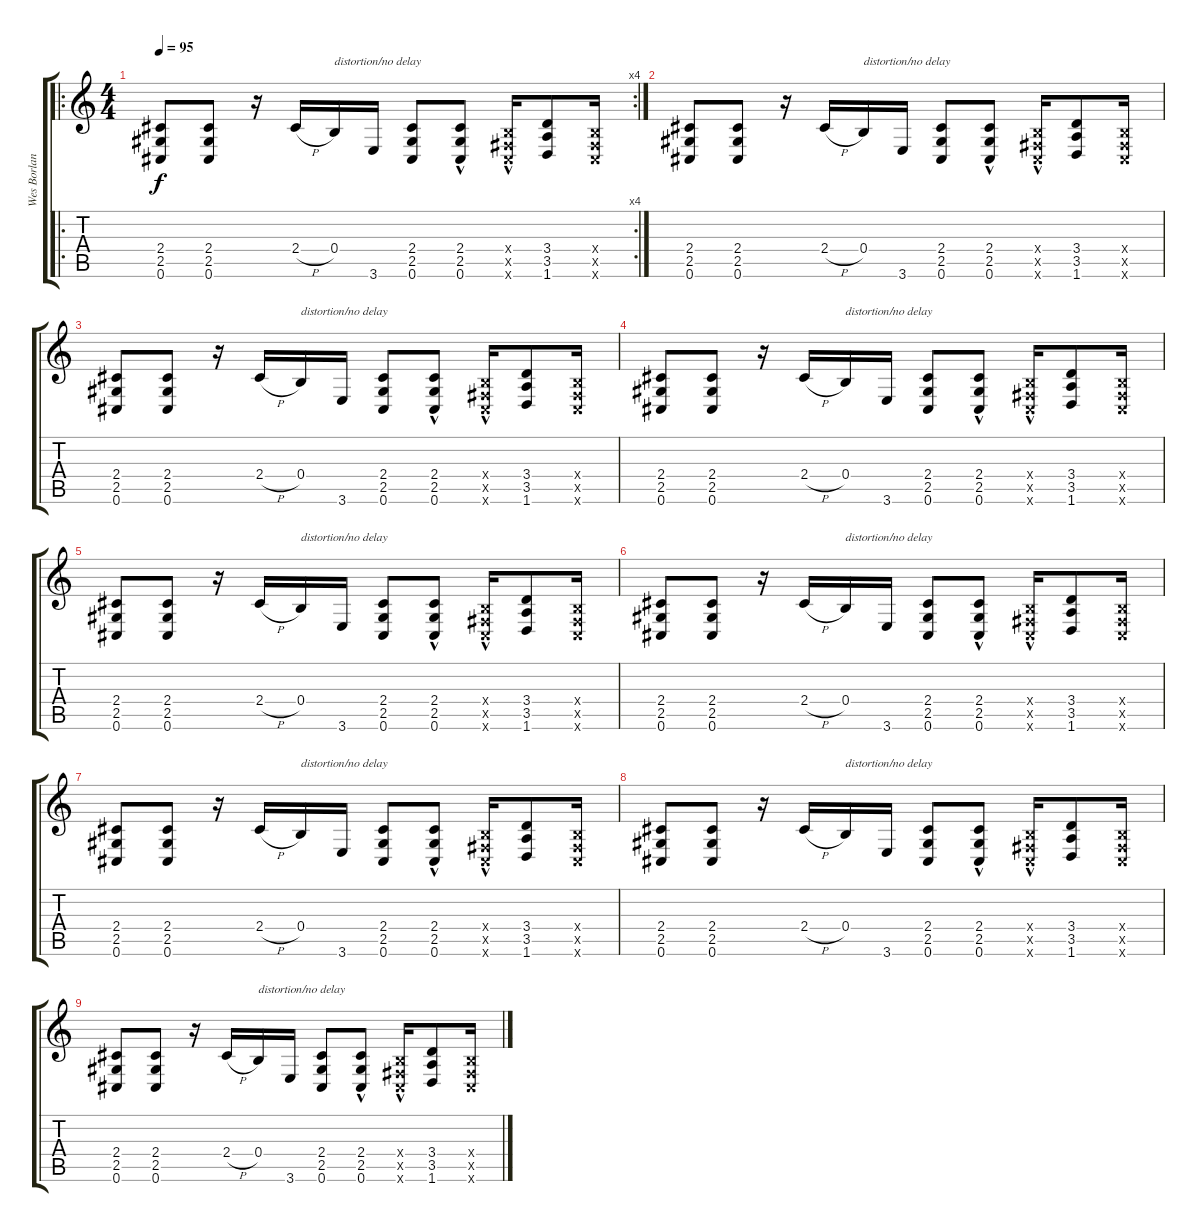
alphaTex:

\track ("Wes Borland (2nd Guitar)" "Wes Borlan") {instrument overdrivenguitar}
\staff {score tabs}
\tuning (Db4 Ab3 E3 B2 Gb2 Db2) {hide}
\ro
\rc 4
\ts (4 4)
\tempo 95
\clef g2
\ks c
(2.4 2.5 0.6).8{dy f instrument distortionguitar} (2.4 2.5 0.6).8 r.16 2.4{h}.16 0.4.16{txt "distortion/no delay"} 3.6.16 (2.4 2.5 0.6).8 (2.4{hac} 2.5 0.6).8 (0.4{x} 0.5{x} 0.6{hac x}).16 (3.4 3.5 1.6).8 (0.4{x} 0.5{x} 0.6{x}).16 |
(2.4 2.5 0.6).8{instrument distortionguitar} (2.4 2.5 0.6).8 r.16 2.4{h}.16 0.4.16{txt "distortion/no delay"} 3.6.16 (2.4 2.5 0.6).8 (2.4{hac} 2.5 0.6).8 (0.4{x} 0.5{x} 0.6{hac x}).16 (3.4 3.5 1.6).8 (0.4{x} 0.5{x} 0.6{x}).16 |
(2.4 2.5 0.6).8{instrument distortionguitar} (2.4 2.5 0.6).8 r.16 2.4{h}.16 0.4.16{txt "distortion/no delay"} 3.6.16 (2.4 2.5 0.6).8 (2.4{hac} 2.5 0.6).8 (0.4{x} 0.5{x} 0.6{hac x}).16 (3.4 3.5 1.6).8 (0.4{x} 0.5{x} 0.6{x}).16 |
(2.4 2.5 0.6).8{instrument distortionguitar} (2.4 2.5 0.6).8 r.16 2.4{h}.16 0.4.16{txt "distortion/no delay"} 3.6.16 (2.4 2.5 0.6).8 (2.4{hac} 2.5 0.6).8 (0.4{x} 0.5{x} 0.6{hac x}).16 (3.4 3.5 1.6).8 (0.4{x} 0.5{x} 0.6{x}).16 |
(2.4 2.5 0.6).8{instrument distortionguitar} (2.4 2.5 0.6).8 r.16 2.4{h}.16 0.4.16{txt "distortion/no delay"} 3.6.16 (2.4 2.5 0.6).8 (2.4{hac} 2.5 0.6).8 (0.4{x} 0.5{x} 0.6{hac x}).16 (3.4 3.5 1.6).8 (0.4{x} 0.5{x} 0.6{x}).16 |
(2.4 2.5 0.6).8{instrument distortionguitar} (2.4 2.5 0.6).8 r.16 2.4{h}.16 0.4.16{txt "distortion/no delay"} 3.6.16 (2.4 2.5 0.6).8 (2.4{hac} 2.5 0.6).8 (0.4{x} 0.5{x} 0.6{hac x}).16 (3.4 3.5 1.6).8 (0.4{x} 0.5{x} 0.6{x}).16 |
(2.4 2.5 0.6).8{instrument distortionguitar} (2.4 2.5 0.6).8 r.16 2.4{h}.16 0.4.16{txt "distortion/no delay"} 3.6.16 (2.4 2.5 0.6).8 (2.4{hac} 2.5 0.6).8 (0.4{x} 0.5{x} 0.6{hac x}).16 (3.4 3.5 1.6).8 (0.4{x} 0.5{x} 0.6{x}).16 |
(2.4 2.5 0.6).8{instrument distortionguitar} (2.4 2.5 0.6).8 r.16 2.4{h}.16 0.4.16{txt "distortion/no delay"} 3.6.16 (2.4 2.5 0.6).8 (2.4{hac} 2.5 0.6).8 (0.4{x} 0.5{x} 0.6{hac x}).16 (3.4 3.5 1.6).8 (0.4{x} 0.5{x} 0.6{x}).16 |
(2.4 2.5 0.6).8{instrument distortionguitar} (2.4 2.5 0.6).8 r.16 2.4{h}.16 0.4.16{txt "distortion/no delay"} 3.6.16 (2.4 2.5 0.6).8 (2.4{hac} 2.5 0.6).8 (0.4{x} 0.5{x} 0.6{hac x}).16 (3.4 3.5 1.6).8 (0.4{x} 0.5{x} 0.6{x}).16
